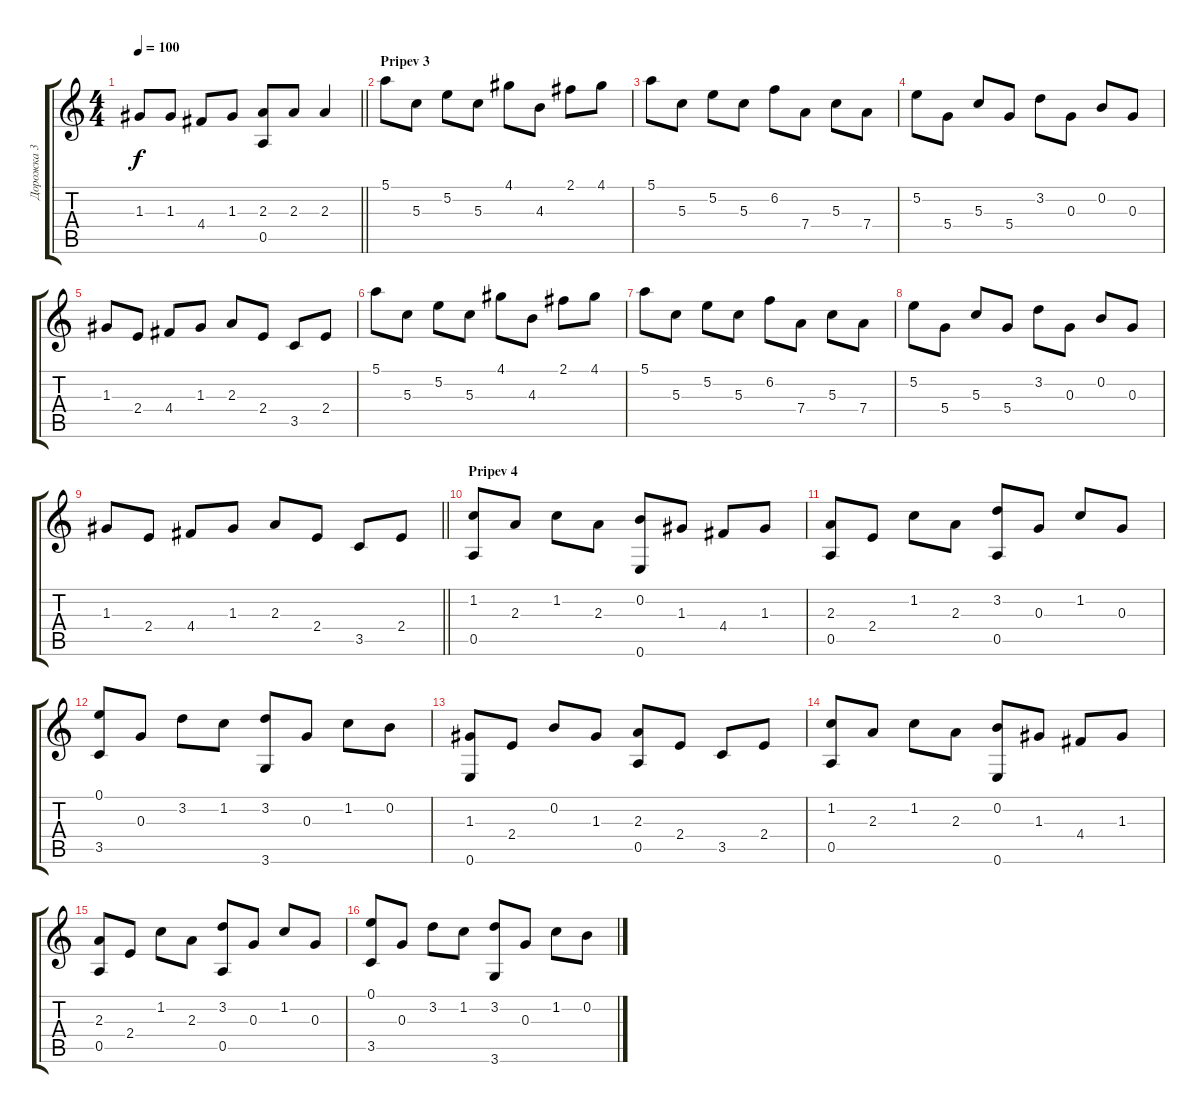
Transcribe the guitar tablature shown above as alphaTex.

\track ("Дорожка 3" "Дорожка 3") {instrument acousticguitarsteel}
\staff {score tabs}
\tuning (E4 B3 G3 D3 A2 E2) {hide}
\ts (4 4)
\tempo 100
\clef g2
\barLineRight lightlight
\ks c
1.3.8{dy f} 1.3.8 4.4.8 1.3.8 (2.3 0.5).8 2.3.8 2.3.4 |
\section ("" "Pripev 3")
5.1.8 5.3.8 5.2.8 5.3.8 4.1.8 4.3.8 2.1.8 4.1.8 |
5.1.8 5.3.8 5.2.8 5.3.8 6.2.8 7.4.8 5.3.8 7.4.8 |
5.2.8 5.4.8 5.3.8 5.4.8 3.2.8 0.3.8 0.2.8 0.3.8 |
1.3.8 2.4.8 4.4.8 1.3.8 2.3.8 2.4.8 3.5.8 2.4.8 |
5.1.8 5.3.8 5.2.8 5.3.8 4.1.8 4.3.8 2.1.8 4.1.8 |
5.1.8 5.3.8 5.2.8 5.3.8 6.2.8 7.4.8 5.3.8 7.4.8 |
5.2.8 5.4.8 5.3.8 5.4.8 3.2.8 0.3.8 0.2.8 0.3.8 |
\barLineRight lightlight
1.3.8 2.4.8 4.4.8 1.3.8 2.3.8 2.4.8 3.5.8 2.4.8 |
\section ("" "Pripev 4")
(1.2 0.5).8 2.3.8 1.2.8 2.3.8 (0.2 0.6).8 1.3.8 4.4.8 1.3.8 |
(2.3 0.5).8 2.4.8 1.2.8 2.3.8 (3.2 0.5).8 0.3.8 1.2.8 0.3.8 |
(0.1 3.5).8 0.3.8 3.2.8 1.2.8 (3.2 3.6).8 0.3.8 1.2.8 0.2.8 |
(1.3 0.6).8 2.4.8 0.2.8 1.3.8 (2.3 0.5).8 2.4.8 3.5.8 2.4.8 |
(1.2 0.5).8 2.3.8 1.2.8 2.3.8 (0.2 0.6).8 1.3.8 4.4.8 1.3.8 |
(2.3 0.5).8 2.4.8 1.2.8 2.3.8 (3.2 0.5).8 0.3.8 1.2.8 0.3.8 |
(0.1 3.5).8 0.3.8 3.2.8 1.2.8 (3.2 3.6).8 0.3.8 1.2.8 0.2.8
